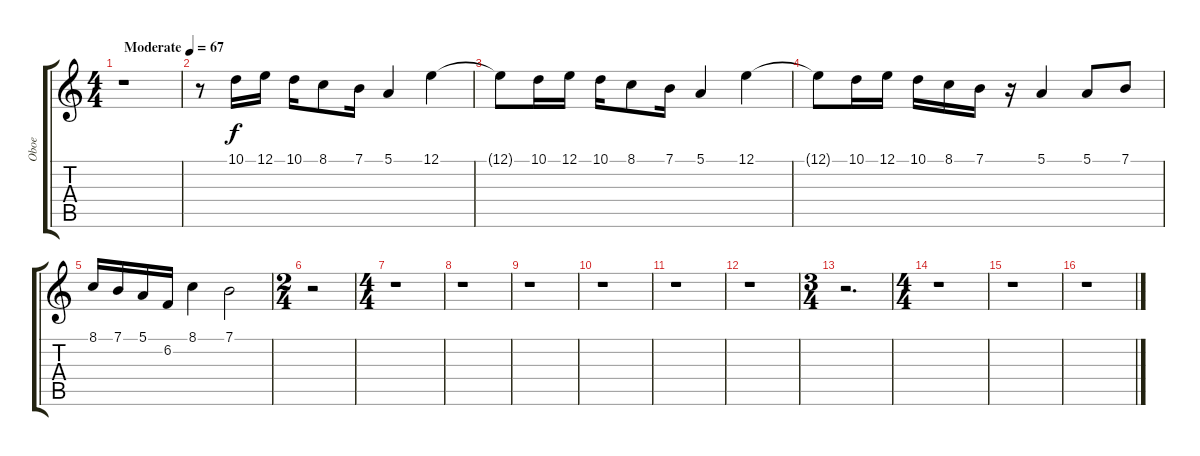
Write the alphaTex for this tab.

\track ("Oboe" "Oboe") {instrument oboe}
\staff {score tabs}
\tuning (E4 B3 G3 D3 A2 E2) {hide}
\ts (4 4)
\tempo (67 "Moderate")
\clef g2
\ks c
r.1{dy f instrument oboe} |
r.8 10.1.16 12.1.16 10.1.16 8.1.8 7.1.16 5.1.4 12.1.4 |
12.1{t}.8 10.1.16 12.1.16 10.1.16 8.1.8 7.1.16 5.1.4 12.1.4 |
12.1{t}.8 10.1.16 12.1.16 10.1.16 8.1.16 7.1.16 r.16 5.1.4 5.1.8 7.1.8 |
8.1.16 7.1.16 5.1.16 6.2.16 8.1.4 7.1.2 |
\ts (2 4)
r.2 |
\ts (4 4)
r.1 |
r.1 |
r.1 |
r.1 |
r.1 |
r.1 |
\ts (3 4)
r.2{d} |
\ts (4 4)
r.1 |
r.1 |
r.1
